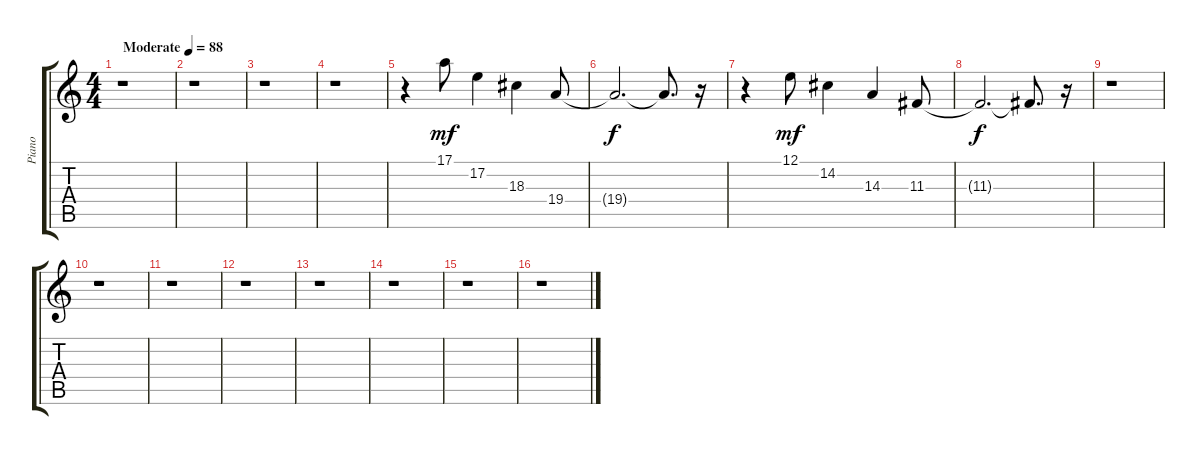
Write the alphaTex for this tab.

\track ("Piano" "Piano") {instrument acousticgrandpiano}
\staff {score tabs}
\tuning (E4 B3 G3 D3 A2 E2) {hide}
\ts (4 4)
\tempo (88 "Moderate")
\clef g2
\ks c
r.1{dy mf instrument acousticgrandpiano} |
r.1 |
r.1 |
r.1 |
r.4 17.1.8 17.2.4 18.3.4 19.4.8 |
19.4{t}.2{d dy f} 19.4{t}.8{d} r.16 |
r.4 12.1.8{dy mf} 14.2.4 14.3.4 11.3.8 |
11.3{t}.2{d dy f} 11.3{t}.8{d} r.16 |
r.1 |
r.1 |
r.1 |
r.1 |
r.1 |
r.1 |
r.1 |
r.1
